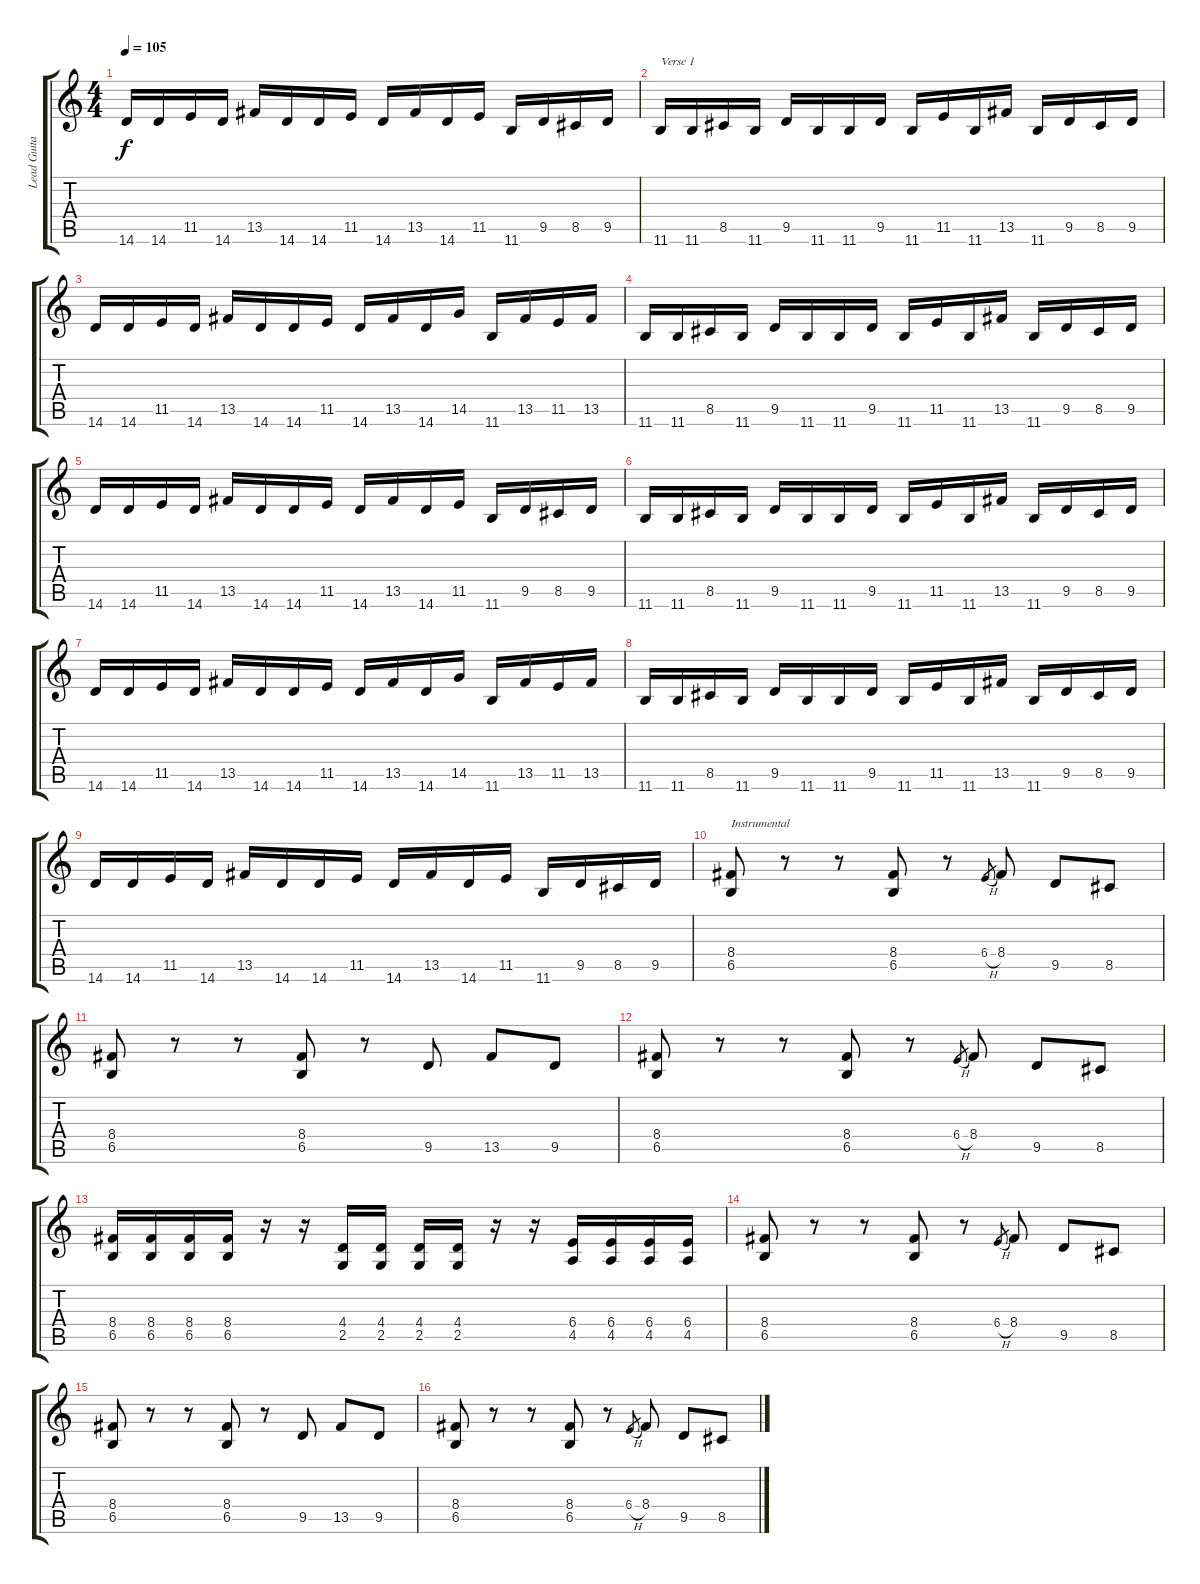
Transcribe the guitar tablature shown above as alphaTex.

\track ("Lead Guitar" "Lead Guita") {instrument distortionguitar}
\staff {score tabs}
\tuning (C4 G3 Eb3 Bb2 F2 C2) {hide}
\ts (4 4)
\tempo 105
\clef g2
\ks c
14.6.16{dy f} 14.6.16 11.5.16 14.6.16 13.5.16 14.6.16 14.6.16 11.5.16 14.6.16 13.5.16 14.6.16 11.5.16 11.6.16 9.5.16 8.5.16 9.5.16 |
11.6.16{txt "Verse 1"} 11.6.16 8.5.16 11.6.16 9.5.16 11.6.16 11.6.16 9.5.16 11.6.16 11.5.16 11.6.16 13.5.16 11.6.16 9.5.16 8.5.16 9.5.16 |
14.6.16 14.6.16 11.5.16 14.6.16 13.5.16 14.6.16 14.6.16 11.5.16 14.6.16 13.5.16 14.6.16 14.5.16 11.6.16 13.5.16 11.5.16 13.5.16 |
11.6.16 11.6.16 8.5.16 11.6.16 9.5.16 11.6.16 11.6.16 9.5.16 11.6.16 11.5.16 11.6.16 13.5.16 11.6.16 9.5.16 8.5.16 9.5.16 |
14.6.16 14.6.16 11.5.16 14.6.16 13.5.16 14.6.16 14.6.16 11.5.16 14.6.16 13.5.16 14.6.16 11.5.16 11.6.16 9.5.16 8.5.16 9.5.16 |
11.6.16 11.6.16 8.5.16 11.6.16 9.5.16 11.6.16 11.6.16 9.5.16 11.6.16 11.5.16 11.6.16 13.5.16 11.6.16 9.5.16 8.5.16 9.5.16 |
14.6.16 14.6.16 11.5.16 14.6.16 13.5.16 14.6.16 14.6.16 11.5.16 14.6.16 13.5.16 14.6.16 14.5.16 11.6.16 13.5.16 11.5.16 13.5.16 |
11.6.16 11.6.16 8.5.16 11.6.16 9.5.16 11.6.16 11.6.16 9.5.16 11.6.16 11.5.16 11.6.16 13.5.16 11.6.16 9.5.16 8.5.16 9.5.16 |
14.6.16 14.6.16 11.5.16 14.6.16 13.5.16 14.6.16 14.6.16 11.5.16 14.6.16 13.5.16 14.6.16 11.5.16 11.6.16 9.5.16 8.5.16 9.5.16 |
(8.4 6.5).8{txt "Instrumental"} r.8 r.8 (8.4 6.5).8 r.8 6.4{h}.8{gr} 8.4.8 9.5.8 8.5.8 |
(8.4 6.5).8 r.8 r.8 (8.4 6.5).8 r.8 9.5.8 13.5.8 9.5.8 |
(8.4 6.5).8 r.8 r.8 (8.4 6.5).8 r.8 6.4{h}.8{gr} 8.4.8 9.5.8 8.5.8 |
(8.4 6.5).16 (8.4 6.5).16 (8.4 6.5).16 (8.4 6.5).16 r.16 r.16 (4.4 2.5).16 (4.4 2.5).16 (4.4 2.5).16 (4.4 2.5).16 r.16 r.16 (6.4 4.5).16 (6.4 4.5).16 (6.4 4.5).16 (6.4 4.5).16 |
(8.4 6.5).8 r.8 r.8 (8.4 6.5).8 r.8 6.4{h}.8{gr} 8.4.8 9.5.8 8.5.8 |
(8.4 6.5).8 r.8 r.8 (8.4 6.5).8 r.8 9.5.8 13.5.8 9.5.8 |
(8.4 6.5).8 r.8 r.8 (8.4 6.5).8 r.8 6.4{h}.8{gr} 8.4.8 9.5.8 8.5.8
